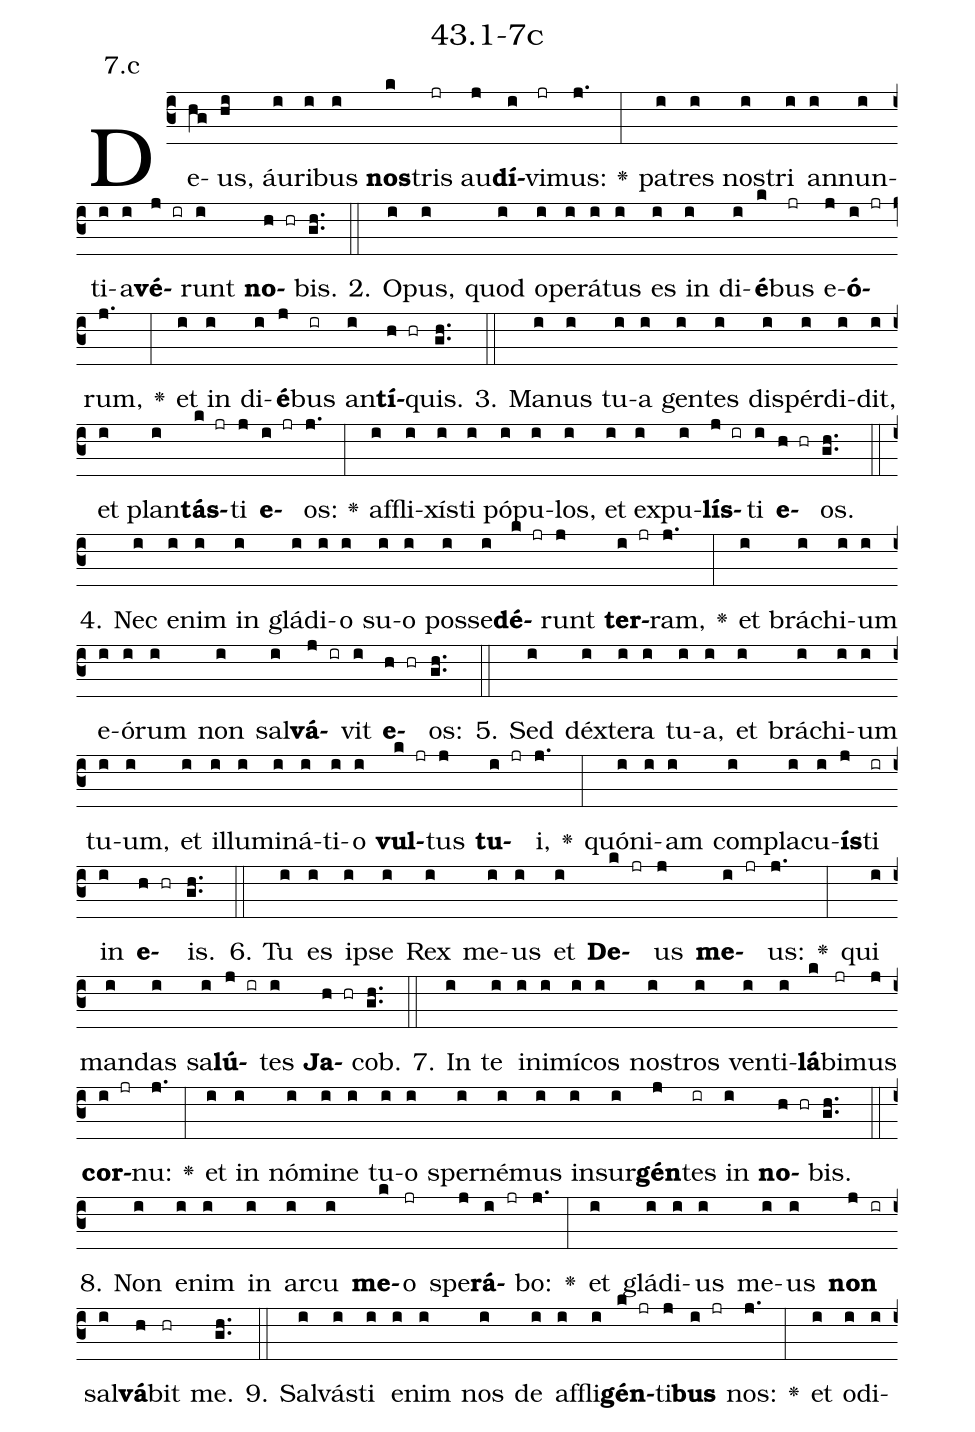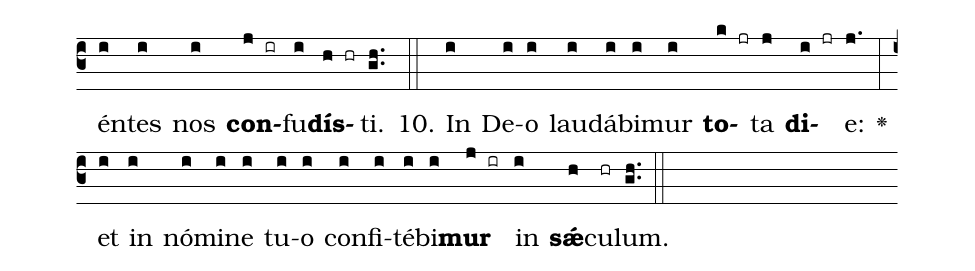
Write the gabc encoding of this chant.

name: 43.1-7c;
annotation: 7.c;
%%
(c3)De(hg)us,(hi) áu(i)ri(i)bus(i) <b>nos</b>(k)tris(jr) au(j)<b>dí</b>(i)vi(jr)mus:(j.) <v>\greheightstar</v>(:) pa(i)tres(i) nos(i)tri(i) an(i)nun(i)ti(i)a(i)<b>vé</b>(j ir)runt(i) <b>no</b>(h hr)bis.(gh..) (::)
2. O(i)pus,(i) quod(i) o(i)pe(i)rá(i)tus(i) es(i) in(i) di(i)<b>é</b>(k)bus(jr) e(j)<b>ó</b>(i jr)rum,(j.) <v>\greheightstar</v>(:) et(i) in(i) di(i)<b>é</b>(j)bus(ir) an(i)<b>tí</b>(h hr)quis.(gh..) (::)
3. Ma(i)nus(i) tu(i)a(i) gen(i)tes(i) dis(i)pér(i)di(i)dit,(i) et(i) plan(i)<b>tás</b>(k jr)ti(j) <b>e</b>(i jr)os:(j.) <v>\greheightstar</v>(:) af(i)fli(i)xís(i)ti(i) pó(i)pu(i)los,(i) et(i) ex(i)pu(i)<b>lís</b>(j ir)ti(i) <b>e</b>(h hr)os.(gh..) (::)
4. Nec(i) e(i)nim(i) in(i) glá(i)di(i)o(i) su(i)o(i) pos(i)se(i)<b>dé</b>(k jr)runt(j) <b>ter</b>(i jr)ram,(j.) <v>\greheightstar</v>(:) et(i) brá(i)chi(i)um(i) e(i)ó(i)rum(i) non(i) sal(i)<b>vá</b>(j ir)vit(i) <b>e</b>(h hr)os:(gh..) (::)
5. Sed(i) déx(i)te(i)ra(i) tu(i)a,(i) et(i) brá(i)chi(i)um(i) tu(i)um,(i) et(i) il(i)lu(i)mi(i)ná(i)ti(i)o(i) <b>vul</b>(k jr)tus(j) <b>tu</b>(i jr)i,(j.) <v>\greheightstar</v>(:) quón(i)i(i)am(i) com(i)pla(i)cu(i)<b>ís</b>(j)ti(ir) in(i) <b>e</b>(h hr)is.(gh..) (::)
6. Tu(i) es(i) ip(i)se(i) Rex(i) me(i)us(i) et(i) <b>De</b>(k jr)us(j) <b>me</b>(i jr)us:(j.) <v>\greheightstar</v>(:) qui(i) man(i)das(i) sa(i)<b>lú</b>(j ir)tes(i) <b>Ja</b>(h hr)cob.(gh..) (::)
7. In(i) te(i) in(i)i(i)mí(i)cos(i) nos(i)tros(i) ven(i)ti(i)<b>lá</b>(k)bi(jr)mus(j) <b>cor</b>(i jr)nu:(j.) <v>\greheightstar</v>(:) et(i) in(i) nó(i)mi(i)ne(i) tu(i)o(i) sper(i)né(i)mus(i) in(i)sur(i)<b>gén</b>(j)tes(ir) in(i) <b>no</b>(h hr)bis.(gh..) (::)
8. Non(i) e(i)nim(i) in(i) ar(i)cu(i) <b>me</b>(k)o(jr) spe(j)<b>rá</b>(i jr)bo:(j.) <v>\greheightstar</v>(:) et(i) glá(i)di(i)us(i) me(i)us(i) <b>non</b>(j ir) sal(i)<b>vá</b>(h)bit(hr) me.(gh..) (::)
9. Sal(i)vás(i)ti(i) e(i)nim(i) nos(i) de(i) af(i)fli(i)<b>gén</b>(k jr)ti(j)<b>bus</b>(i jr) nos:(j.) <v>\greheightstar</v>(:) et(i) o(i)di(i)én(i)tes(i) nos(i) <b>con</b>(j ir)fu(i)<b>dís</b>(h hr)ti.(gh..) (::)
10. In(i) De(i)o(i) lau(i)dá(i)bi(i)mur(i) <b>to</b>(k jr)ta(j) <b>di</b>(i jr)e:(j.) <v>\greheightstar</v>(:) et(i) in(i) nó(i)mi(i)ne(i) tu(i)o(i) con(i)fi(i)té(i)bi(i)<b>mur</b>(j ir) in(i) <b>sǽ</b>(h)cu(hr)lum.(gh..) (::)
